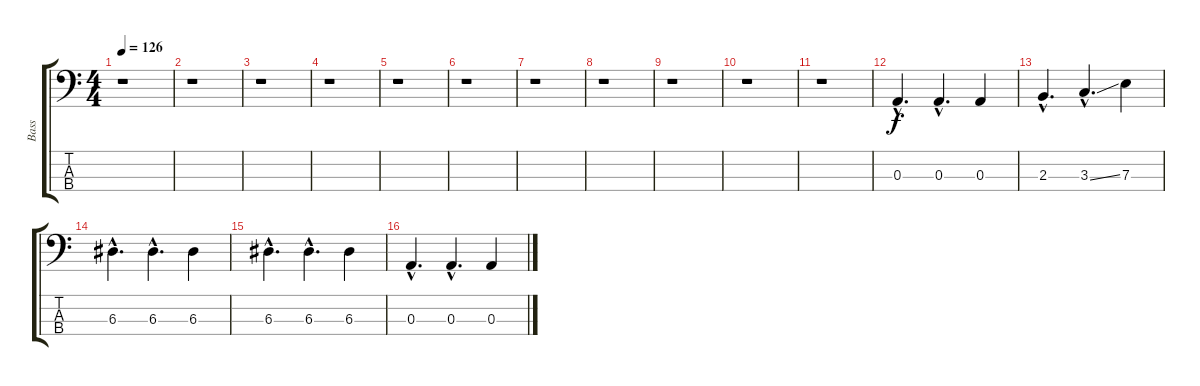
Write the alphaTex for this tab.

\track ("Bass" "Bass") {instrument electricbasspick}
\staff {score tabs}
\tuning (G2 D2 A1 E1) {hide}
\ts (4 4)
\tempo 126
\clef f4
\ks c
r.1{dy f} |
r.1 |
r.1 |
r.1 |
r.1 |
r.1 |
r.1 |
r.1 |
r.1 |
r.1 |
r.1 |
0.3{hac}.4{d} 0.3{hac}.4{d} 0.3.4 |
2.3{hac}.4{d} 3.3{ss hac}.4{d} 7.3.4 |
6.3{hac}.4{d} 6.3{hac}.4{d} 6.3.4 |
6.3{hac}.4{d} 6.3{hac}.4{d} 6.3.4 |
0.3{hac}.4{d} 0.3{hac}.4{d} 0.3.4
